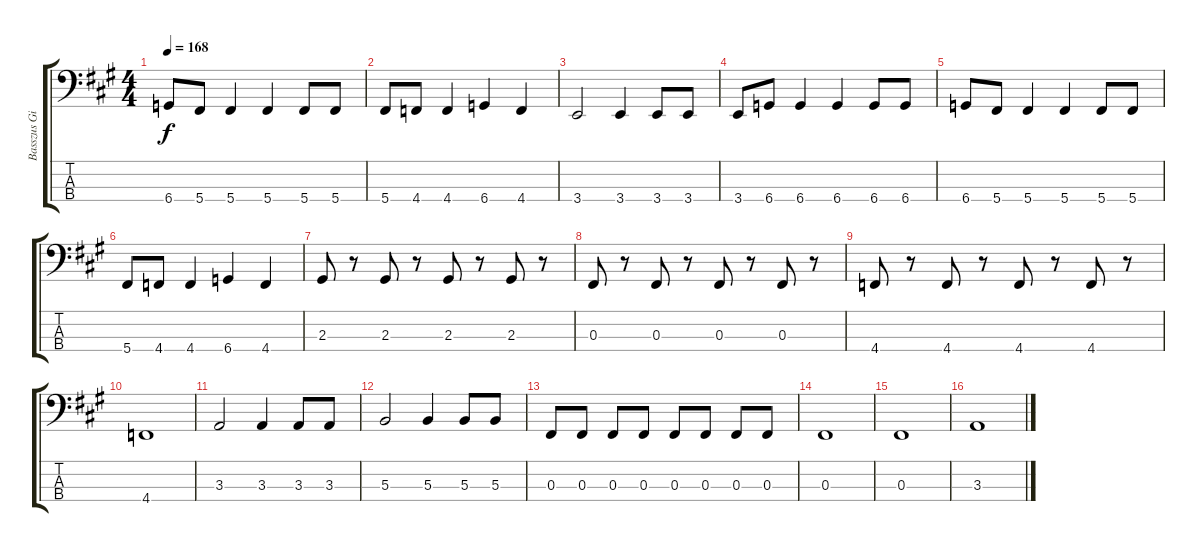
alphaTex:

\track ("Basszus Gitár" "Basszus Gi") {instrument electricbassfinger}
\staff {score tabs}
\tuning (E2 B1 Gb1 Db1) {hide}
\ts (4 4)
\tempo 168
\clef f4
\ks f#minor
6.4.8{dy f} 5.4.8 5.4.4 5.4.4 5.4.8 5.4.8 |
5.4.8 4.4.8 4.4.4 6.4.4 4.4.4 |
3.4.2 3.4.4 3.4.8 3.4.8 |
3.4.8 6.4.8 6.4.4 6.4.4 6.4.8 6.4.8 |
6.4.8 5.4.8 5.4.4 5.4.4 5.4.8 5.4.8 |
5.4.8 4.4.8 4.4.4 6.4.4 4.4.4 |
2.3.8 r.8 2.3.8 r.8 2.3.8 r.8 2.3.8 r.8 |
0.3.8 r.8 0.3.8 r.8 0.3.8 r.8 0.3.8 r.8 |
4.4.8 r.8 4.4.8 r.8 4.4.8 r.8 4.4.8 r.8 |
4.4.1 |
3.3.2 3.3.4 3.3.8 3.3.8 |
5.3.2 5.3.4 5.3.8 5.3.8 |
0.3.8 0.3.8 0.3.8 0.3.8 0.3.8 0.3.8 0.3.8 0.3.8 |
0.3.1 |
0.3.1 |
3.3.1
